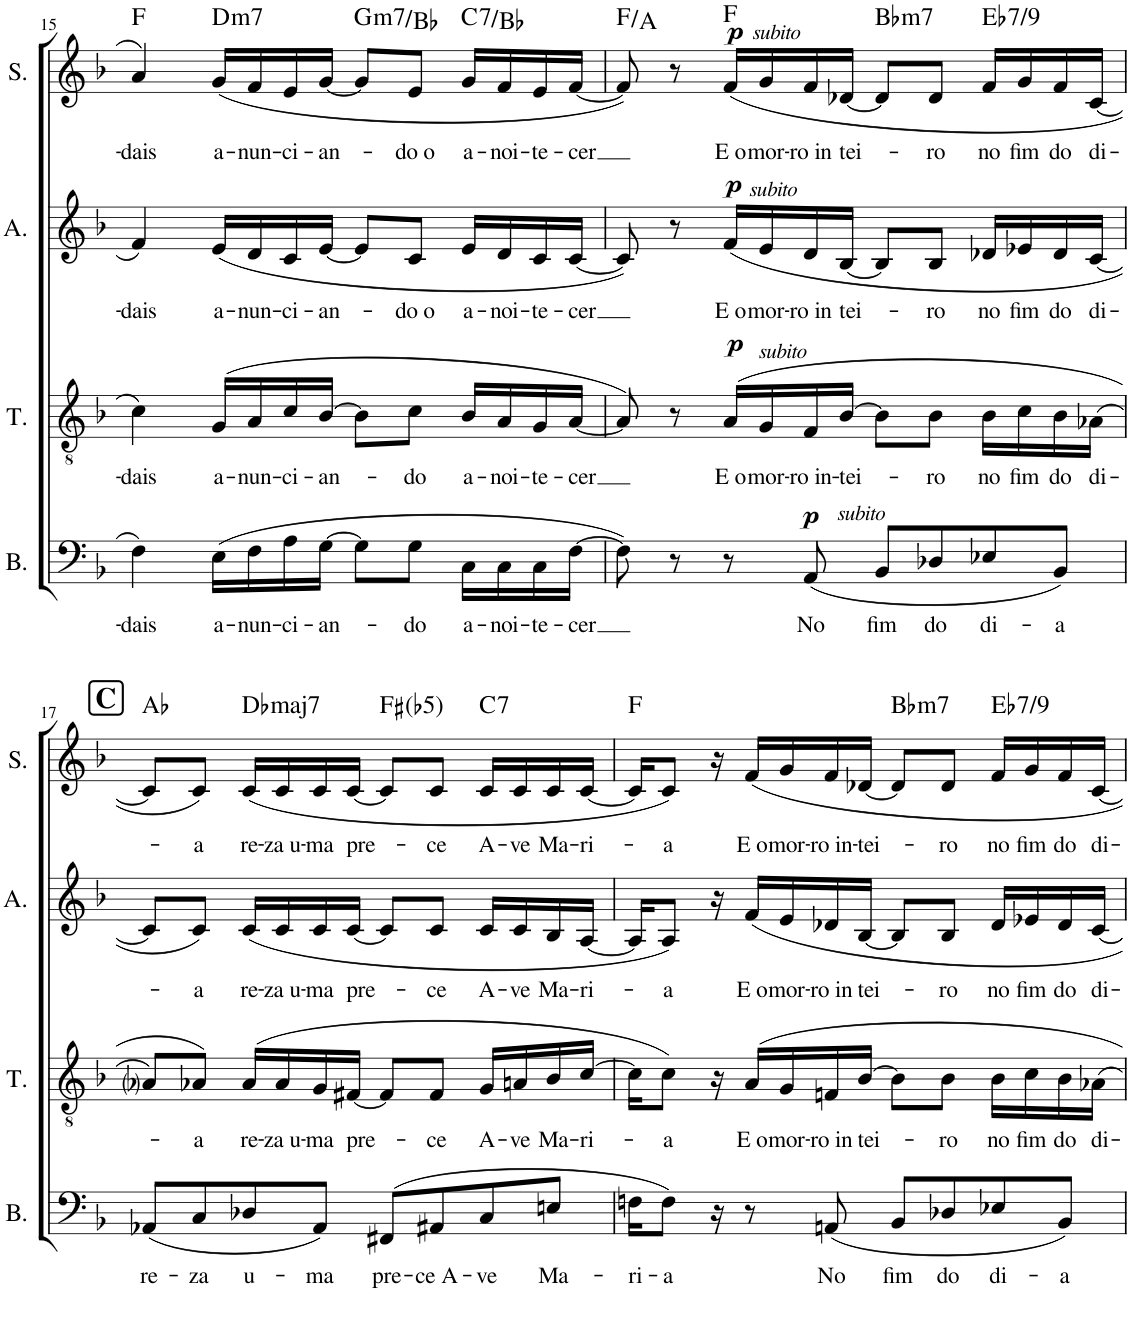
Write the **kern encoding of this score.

**kern	**text	**dynam	**kern	**text	**dynam	**kern	**text	**dynam	**kern	**text	**dynam	**harte
*part4	*part4	*part4	*part3	*part3	*part3	*part2	*part2	*part2	*part1	*part1	*part1	*part1
*staff4	*staff4	*staff4	*staff3	*staff3	*staff3	*staff2	*staff2	*staff2	*staff1	*staff1	*staff1	*
*I"Bass	*	*	*I"Tenor	*	*	*I"Alto	*	*	*I"Soprano	*	*	*
*I'B.	*	*	*I'T.	*	*	*I'A.	*	*	*I'S.	*	*	*
!!LO:PB:g=z
*clefF4	*	*	*clefGv2	*	*	*clefG2	*	*	*clefG2	*	*	*
*k[b-]	*	*	*k[b-]	*	*	*k[b-]	*	*	*k[b-]	*	*	*
*M4/4	*	*	*M4/4	*	*	*M4/4	*	*	*M4/4	*	*	*
=15	=15	=15	=15	=15	=15	=15	=15	=15	=15	=15	=15	=15
!	!LO:LY:b	!	!	!LO:LY:b	!	!	!LO:LY:b	!	!	!LO:LY:b	!	!
4F\	-dais	.	4c\	-dais	.	4f/	-dais	.	4a/	-dais	.	F:maj
!	!LO:LY:b	!	!	!LO:LY:b	!	!	!LO:LY:b	!	!	!LO:LY:b	!	!LO:H:kt=m7
(16E\LL	a-	.	(16G/LL	a-	.	(16e/LL	a-	.	(16g/LL	a-	.	D:min7
!	!LO:LY:b	!	!	!LO:LY:b	!	!	!LO:LY:b	!	!	!LO:LY:b	!	!
16F\	-nun-	.	16A/	-nun-	.	16d/	-nun-	.	16f/	-nun-	.	.
!	!LO:LY:b	!	!	!LO:LY:b	!	!	!LO:LY:b	!	!	!LO:LY:b	!	!
16A\	-ci-	.	16c/	-ci-	.	16c/	-ci-	.	16e/	-ci-	.	.
!	!LO:LY:b	!	!	!LO:LY:b	!	!	!LO:LY:b	!	!	!LO:LY:b	!	!
[16G\JJ	-an-	.	[16B-/JJ	-an-	.	[16e/JJ	-an-	.	[16g/JJ	-an-	.	.
!	!	!	!	!	!	!	!	!	!	!	!	!LO:H:kt=m7
8G\L]	.	.	8B-\L]	.	.	8e/L]	.	.	8g/L]	.	.	G:min7/b3
!	!LO:LY:b	!	!	!LO:LY:b	!	!	!LO:LY:b	!	!	!LO:LY:b	!	!
8G\J	-do	.	8c\J	-do	.	8c/J	-do o	.	8e/J	-do o	.	.
!	!LO:LY:b	!	!	!LO:LY:b	!	!	!LO:LY:b	!	!	!LO:LY:b	!	!LO:H:kt=7
16C\LL	a-	.	16B-/LL	a-	.	16e/LL	a-	.	16g/LL	a-	.	C:7/b7
!	!LO:LY:b	!	!	!LO:LY:b	!	!	!LO:LY:b	!	!	!LO:LY:b	!	!
16C\	-noi-	.	16A/	-noi-	.	16d/	-noi-	.	16f/	-noi-	.	.
!	!LO:LY:b	!	!	!LO:LY:b	!	!	!LO:LY:b	!	!	!LO:LY:b	!	!
16C\	-te-	.	16G/	-te-	.	16c/	-te-	.	16e/	-te-	.	.
!	!LO:LY:b	!	!	!LO:LY:b	!	!	!LO:LY:b	!	!	!LO:LY:b	!	!
[16F\JJ	-cer	.	[16A/JJ	-cer	.	[16c/JJ	-cer	.	[16f/JJ	-cer	.	.
=16	=16	=16	=16	=16	=16	=16	=16	=16	=16	=16	=16	=16
8F\])	.	.	8A/])	.	.	8c/])	.	.	8f/])	.	.	F:maj/3
8r	.	.	8r	.	.	8r	.	.	8r	.	.	.
!	!	!	!	!LO:LY:b	!LO:DY:a	!	!LO:LY:b	!LO:DY:a	!	!LO:LY:b	!LO:DY:a	!
8r	.	.	(16A/LL	E o	p	(16f/LL	E o	p	(16f/LL	E o	p	F:maj
!	!	!	!	!	!	!	!	!	!LO:TX:a:i:t=subito	!	!	!
!	!	!	!	!	!	!LO:TX:a:i:t=subito	!	!	!	!	!	!
!	!	!	!LO:TX:a:i:t=subito	!	!	!	!	!	!	!	!	!
!	!	!	!	!LO:LY:b	!	!	!LO:LY:b	!	!	!LO:LY:b	!	!
.	.	.	16G/	mor-	.	16e/	mor-	.	16g/	mor-	.	.
!	!LO:LY:b	!LO:DY:a	!	!LO:LY:b	!	!	!LO:LY:b	!	!	!LO:LY:b	!	!
(8AA/	No	p	16F/	-ro in-	.	16d/	-ro in	.	16f/	-ro in	.	.
!	!	!	!	!LO:LY:b	!	!	!LO:LY:b	!	!	!LO:LY:b	!	!
.	.	.	[16B-/JJ	-tei-	.	[16B-/JJ	tei-	.	[16d-X/JJ	tei-	.	.
!LO:TX:a:i:t=subito	!	!	!	!	!	!	!	!	!	!	!	!
!	!LO:LY:b	!	!	!	!	!	!	!	!	!	!	!LO:H:kt=m7
8BB-/L	fim	.	8B-\L]	.	.	8B-/L]	.	.	8d-/L]	.	.	Bb:min7
!	!LO:LY:b	!	!	!LO:LY:b	!	!	!LO:LY:b	!	!	!LO:LY:b	!	!
8D-X/	do	.	8B-\J	-ro	.	8B-/J	-ro	.	8d-/J	-ro	.	.
!	!LO:LY:b	!	!	!LO:LY:b	!	!	!LO:LY:b	!	!	!LO:LY:b	!	!LO:H:kt=7/9
8E-X/	di-	.	16B-\LL	no	.	16d-X/LL	no	.	16f/LL	no	.	Eb:maj
!	!	!	!	!LO:LY:b	!	!	!LO:LY:b	!	!	!LO:LY:b	!	!
.	.	.	16c\	fim	.	16e-X/	fim	.	16g/	fim	.	.
!	!LO:LY:b	!	!	!LO:LY:b	!	!	!LO:LY:b	!	!	!LO:LY:b	!	!
8BB-/J)	-a	.	16B-\	do	.	16d-/	do	.	16f/	do	.	.
!	!	!	!	!LO:LY:b	!	!	!LO:LY:b	!	!	!LO:LY:b	!	!
.	.	.	(16A-X\JJ	di-	.	[16c/JJ	di-	.	[16c/JJ	di-	.	.
!!LO:LB:g=z
!!LO:REH:place=s1:a:B:cj:fs=14:t=C
=17	=17	=17	=17	=17	=17	=17	=17	=17	=17	=17	=17	=17
!	!LO:LY:b	!	!	!	!	!	!	!	!	!	!	!
(8AA-X/L	re-	.	8A-i/L)	.	.	8c/L]	.	.	8c/L]	.	.	Ab:maj
!	!LO:LY:b	!	!	!LO:LY:b	!	!	!LO:LY:b	!	!	!LO:LY:b	!	!
8C/	-za	.	8A-X/J)	-a	.	8c/J)	-a	.	8c/J)	-a	.	.
!	!LO:LY:b	!	!	!LO:LY:b	!	!	!LO:LY:b	!	!	!LO:LY:b	!	!LO:H:kt=maj7
8D-X/	u-	.	(16A-/LL	re-	.	(16c/LL	re-	.	(16c/LL	re-	.	Db:maj7
!	!	!	!	!LO:LY:b	!	!	!LO:LY:b	!	!	!LO:LY:b	!	!
.	.	.	16A-/	-za u-	.	16c/	-za u-	.	16c/	-za u-	.	.
!	!LO:LY:b	!	!	!LO:LY:b	!	!	!LO:LY:b	!	!	!LO:LY:b	!	!
8AA-/J)	-ma	.	16G/	-ma	.	16c/	-ma	.	16c/	-ma	.	.
!	!	!	!	!LO:LY:b	!	!	!LO:LY:b	!	!	!LO:LY:b	!	!
.	.	.	[16F#X/JJ	pre-	.	[16c/JJ	pre-	.	[16c/JJ	pre-	.	.
!	!LO:LY:b	!	!	!	!	!	!	!	!	!	!	!
(8FF#X/L	pre-	.	8F#/L]	.	.	8c/L]	.	.	8c/L]	.	.	F#:(3,b5)
!	!LO:LY:b	!	!	!LO:LY:b	!	!	!LO:LY:b	!	!	!LO:LY:b	!	!
8AA#X/	-ce A-	.	8F#/J	-ce	.	8c/J	-ce	.	8c/J	-ce	.	.
!	!LO:LY:b	!	!	!LO:LY:b	!	!	!LO:LY:b	!	!	!LO:LY:b	!	!LO:H:kt=7
8C/	-ve	.	16G/LL	A-	.	16c/LL	A-	.	16c/LL	A-	.	C:7
!	!	!	!	!LO:LY:b	!	!	!LO:LY:b	!	!	!LO:LY:b	!	!
.	.	.	16An/	-ve	.	16c/	-ve	.	16c/	-ve	.	.
!	!LO:LY:b	!	!	!LO:LY:b	!	!	!LO:LY:b	!	!	!LO:LY:b	!	!
8En/J	Ma-	.	16B-/	Ma-	.	16B-/	Ma-	.	16c/	Ma-	.	.
!	!	!	!	!LO:LY:b	!	!	!LO:LY:b	!	!	!LO:LY:b	!	!
.	.	.	[16c/JJ	-ri-	.	[16A/JJ	-ri-	.	[16c/JJ	-ri-	.	.
=18	=18	=18	=18	=18	=18	=18	=18	=18	=18	=18	=18	=18
!	!LO:LY:b	!	!	!	!	!	!	!	!	!	!	!
16Fn\KL	-ri-	.	16c\KL]	.	.	16A/KL]	.	.	16c/KL]	.	.	F:maj
!	!LO:LY:b	!	!	!LO:LY:b	!	!	!LO:LY:b	!	!	!LO:LY:b	!	!
8F\J)	-a	.	8c\J)	-a	.	8A/J)	-a	.	8c/J)	-a	.	.
16r	.	.	16r	.	.	16r	.	.	16r	.	.	.
!	!	!	!	!LO:LY:b	!	!	!LO:LY:b	!	!	!LO:LY:b	!	!
8r	.	.	16A/LL	E o	.	16f/LL	E o	.	16f/LL	E o	.	.
!	!	!	!	!LO:LY:b	!	!	!LO:LY:b	!	!	!LO:LY:b	!	!
.	.	.	16G/	mor-	.	16e/	mor-	.	16g/	mor-	.	.
!	!LO:LY:b	!	!	!LO:LY:b	!	!	!LO:LY:b	!	!	!LO:LY:b	!	!
(8AAn/	No	.	16Fn/	-ro in	.	16d-X/	-ro in	.	16f/	-ro in-	.	.
!	!	!	!	!LO:LY:b	!	!	!LO:LY:b	!	!	!LO:LY:b	!	!
.	.	.	[16B-/JJ	tei-	.	[16B-/JJ	tei-	.	[16d-X/JJ	-tei-	.	.
!	!LO:LY:b	!	!	!	!	!	!	!	!	!	!	!LO:H:kt=m7
8BB-/L	fim	.	8B-\L]	.	.	8B-/L]	.	.	8d-/L]	.	.	Bb:min7
!	!LO:LY:b	!	!	!LO:LY:b	!	!	!LO:LY:b	!	!	!LO:LY:b	!	!
8D-X/	do	.	8B-\J	-ro	.	8B-/J	-ro	.	8d-/J	-ro	.	.
!	!LO:LY:b	!	!	!LO:LY:b	!	!	!LO:LY:b	!	!	!LO:LY:b	!	!LO:H:kt=7/9
8E-X/	di-	.	16B-\LL	no	.	16d-/LL	no	.	16f/LL	no	.	Eb:maj
!	!	!	!	!LO:LY:b	!	!	!LO:LY:b	!	!	!LO:LY:b	!	!
.	.	.	16c\	fim	.	16e-X/	fim	.	16g/	fim	.	.
!	!LO:LY:b	!	!	!LO:LY:b	!	!	!LO:LY:b	!	!	!LO:LY:b	!	!
8BB-/J)	-a	.	16B-\	do	.	16d-/	do	.	16f/	do	.	.
!	!	!	!	!LO:LY:b	!	!	!LO:LY:b	!	!	!LO:LY:b	!	!
.	.	.	16A-X\JJ	di-	.	[16c/JJ	di-	.	[16c/JJ	di-	.	.
=	=	=	=	=	=	=	=	=	=	=	=	=
*-	*-	*-	*-	*-	*-	*-	*-	*-	*-	*-	*-	*-
